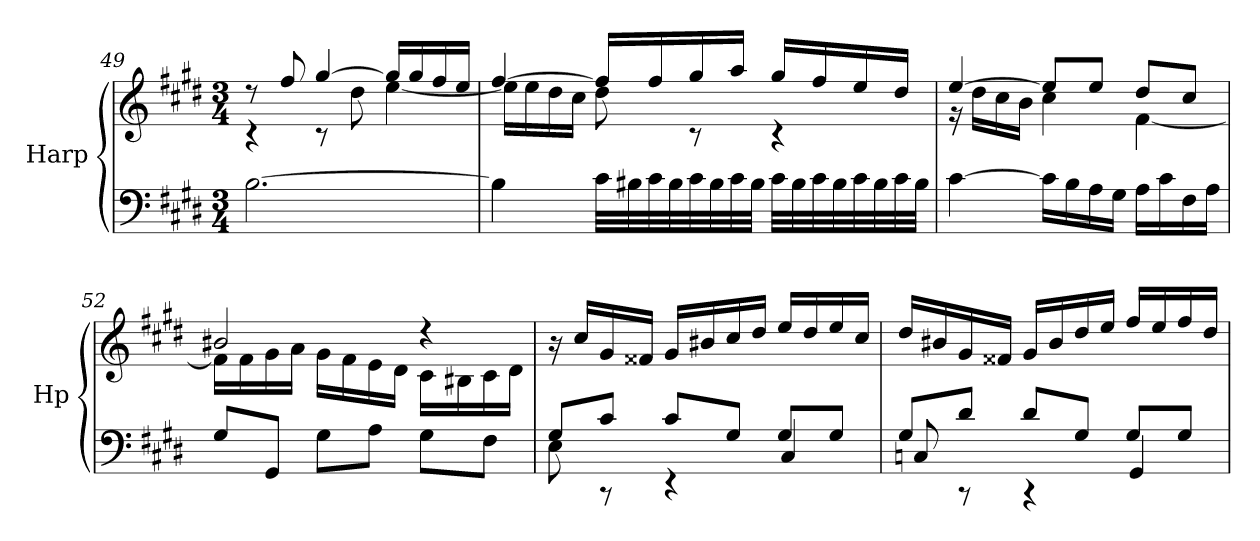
**kern	**kern
*part1	*part1
*staff2	*staff1
*I"Harp	*
*I'Hp	*
*clefF4	*clefG2
*k[f#c#g#d#]	*k[f#c#g#d#]
*M3/4	*M3/4
=49	=49
*	*^
[2.B\	8rdd	4rc
.	8ff#/	.
.	[4gg#/	8rc
.	.	8dd#\
.	16gg#/LL]	[4ee\
.	16gg#/	.
.	16ff#/	.
.	16ee/JJ	.
!!LO:LB:g=z	!!
=50	=50	=50
4B\]	[4ff#/	16ee\LL]
.	.	16ee\
.	.	16dd#\
.	.	16cc#\JJ
32c#\LLL	16ff#/LL]	8dd#\
32B#X\	.	.
32c#\	16ff#/	.
32B#\	.	.
32c#\	16gg#/	8rc
32B#\	.	.
32c#\	16aa/JJ	.
32B#\JJJ	.	.
32c#\LLL	16gg#/LL	4rc
32B#\	.	.
32c#\	16ff#/	.
32B#\	.	.
32c#\	16ee/	.
32B#\	.	.
32c#\	16dd#/JJ	.
32B#\JJJ	.	.
=51	=51	=51
[4c#\	[4ee/	16r
.	.	16dd#\LL
.	.	16cc#\
.	.	16b\JJ
16c#\LL]	8ee/L]	4cc#\
16B\	.	.
16A\	8ee/J	.
16G#\JJ	.	.
16A\LL	8dd#/L	[4f#\
16c#\	.	.
16F#\	8cc#/J	.
16A\JJ	.	.
!!LO:LB:g=z	!!
=52	=52	=52
8G#/L	2b#X/	16f#\LL]
.	.	16f#\
8GG#/J	.	16g#\
.	.	16a\JJ
8G#\L	.	16g#\LL
.	.	16f#\
8A\J	.	16e\
.	.	16d#\JJ
8G#\L	4rdd	16c#\LL
.	.	16B#X\
8F#\J	.	16c#\
.	.	16d#\JJ
*	*v	*v
=53	=53
*^	*
8G#/L	8E\	16r
.	.	16cc#/LL
8c#/J	8rCC	16g#/
.	.	16f##X/JJ
8c#/L	4rEE	16g#/LL
.	.	16b#X/
8G#/J	.	16cc#/
.	.	16dd#/JJ
8G#/L	4C#/	16ee/LL
.	.	16dd#/
8G#/J	.	16ee/
.	.	16cc#/JJ
=54	=54	=54
8G#/L	8Cn/	16dd#/LL
.	.	16b#X/
8d#/J	8rCC	16g#/
.	.	16f##X/JJ
8d#/L	4rCC	16g#/LL
.	.	16b#/
8G#/J	.	16dd#/
.	.	16ee/JJ
8G#/L	4GG#/	16ff#/LL
.	.	16ee/
8G#/J	.	16ff#/
.	.	16dd#/JJ
*v	*v	*
=	=
*-	*-
